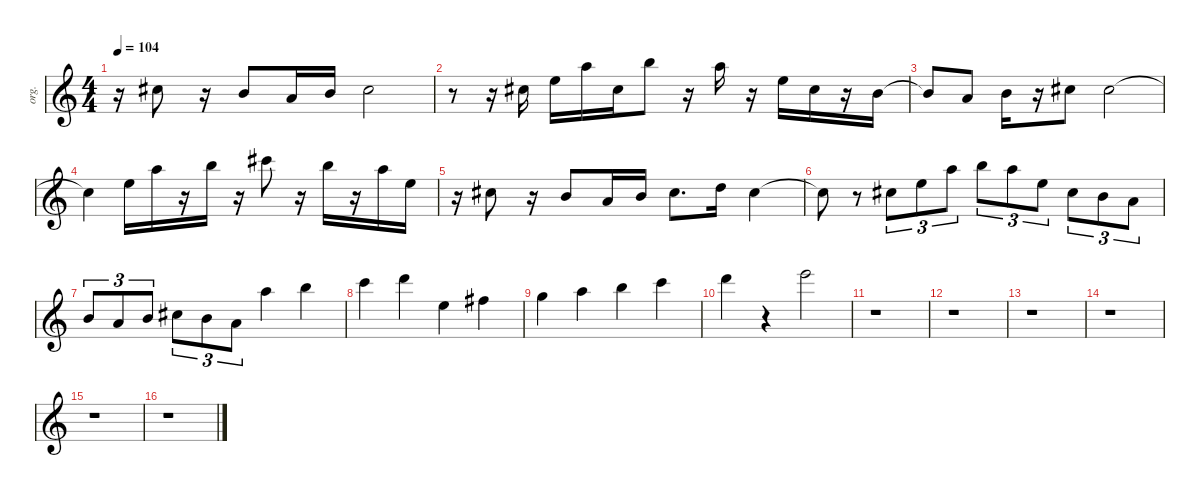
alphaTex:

\defaultSystemsLayout 4
\hideDynamics
\bracketExtendMode nobrackets
\otherSystemsTrackNameOrientation horizontal
\track ("Organ" "org.") {instrument rockorgan}
\staff {score}
\tuning (E4 B3 G3 D3 A2 E2)
\ts (4 4)
\tempo 104
\clef g2
\ks c
r.16{dy f beam Down} 18.3{acc #}.8{beam Down} r.16{beam Down} 16.3.8{beam Up} 14.3.16{beam Up} 16.3.16{beam Up} 14.2{acc #}.2{beam Down} |
r.8{beam Down} r.16{beam Down} 18.3{acc #}.16{beam Down} 17.2.16{beam Down} 17.1.16{beam Down} 14.2{acc #}.16{beam Down} 19.1.8{beam Down} r.16{beam Down} 17.1.16{beam Down} r.16{beam Down} 17.2.16{beam Down} 18.3{acc #}.16{beam Down} r.16{beam Down} 16.3.16{beam Down} |
16.3{t}.8{beam Up} 14.3.8{beam Up} 16.3.16{beam Down} r.16{beam Down} 14.2{acc #}.8{beam Down} 14.2{acc #}.2{beam Down} |
14.2{t acc #}.4{beam Down} 21.3.16{beam Down} 22.2.16{beam Down} r.16{beam Down} 19.1.16{beam Down} r.16{beam Down} 21.1{acc #}.8{beam Down} r.16{beam Down} 19.1.16{beam Down} r.16{beam Down} 17.1.16{beam Down} 17.2.16{beam Down} |
r.16{beam Down} 18.3{acc #}.8{beam Down} r.16{beam Down} 16.3.8{beam Up} 14.3.16{beam Up} 12.2.16{beam Up} 14.2{acc #}.8{d beam Down} 15.2.16{beam Down} 14.2{acc #}.4{beam Down} |
14.2{t acc #}.8{beam Down} r.8{beam Down} 14.2{acc #}.8{tu (3 2) beam Down} 12.1.8{tu (3 2) beam Down} 17.1.8{tu (3 2) beam Down} 19.1.8{tu (3 2) beam Down} 17.1.8{tu (3 2) beam Down} 17.2.8{tu (3 2) beam Down} 18.3{acc #}.8{tu (3 2) beam Down} 16.3.8{tu (3 2) beam Down} 14.3.8{tu (3 2) beam Down} |
12.2.8{tu (3 2) beam Up} 10.2.8{tu (3 2) beam Up} 12.2.8{tu (3 2) beam Up} 14.2{acc #}.8{tu (3 2) beam Down} 12.2.8{tu (3 2) beam Down} 10.2.8{tu (3 2) beam Down} 17.1.4{beam Down} 19.1.4{beam Down} |
20.1.4{beam Down} 22.1.4{beam Down} 21.3.4{beam Down} 19.2{acc #}.4{beam Down} |
20.2.4{beam Down} 17.1.4{beam Down} 19.1.4{beam Down} 20.1.4{beam Down} |
22.1.4{beam Down} r.4{beam Down} 24.1.2{beam Down} |
r.1{beam Down} |
r.1{beam Down} |
r.1{beam Down} |
r.1{beam Down} |
r.1{beam Down} |
r.1{beam Down}
